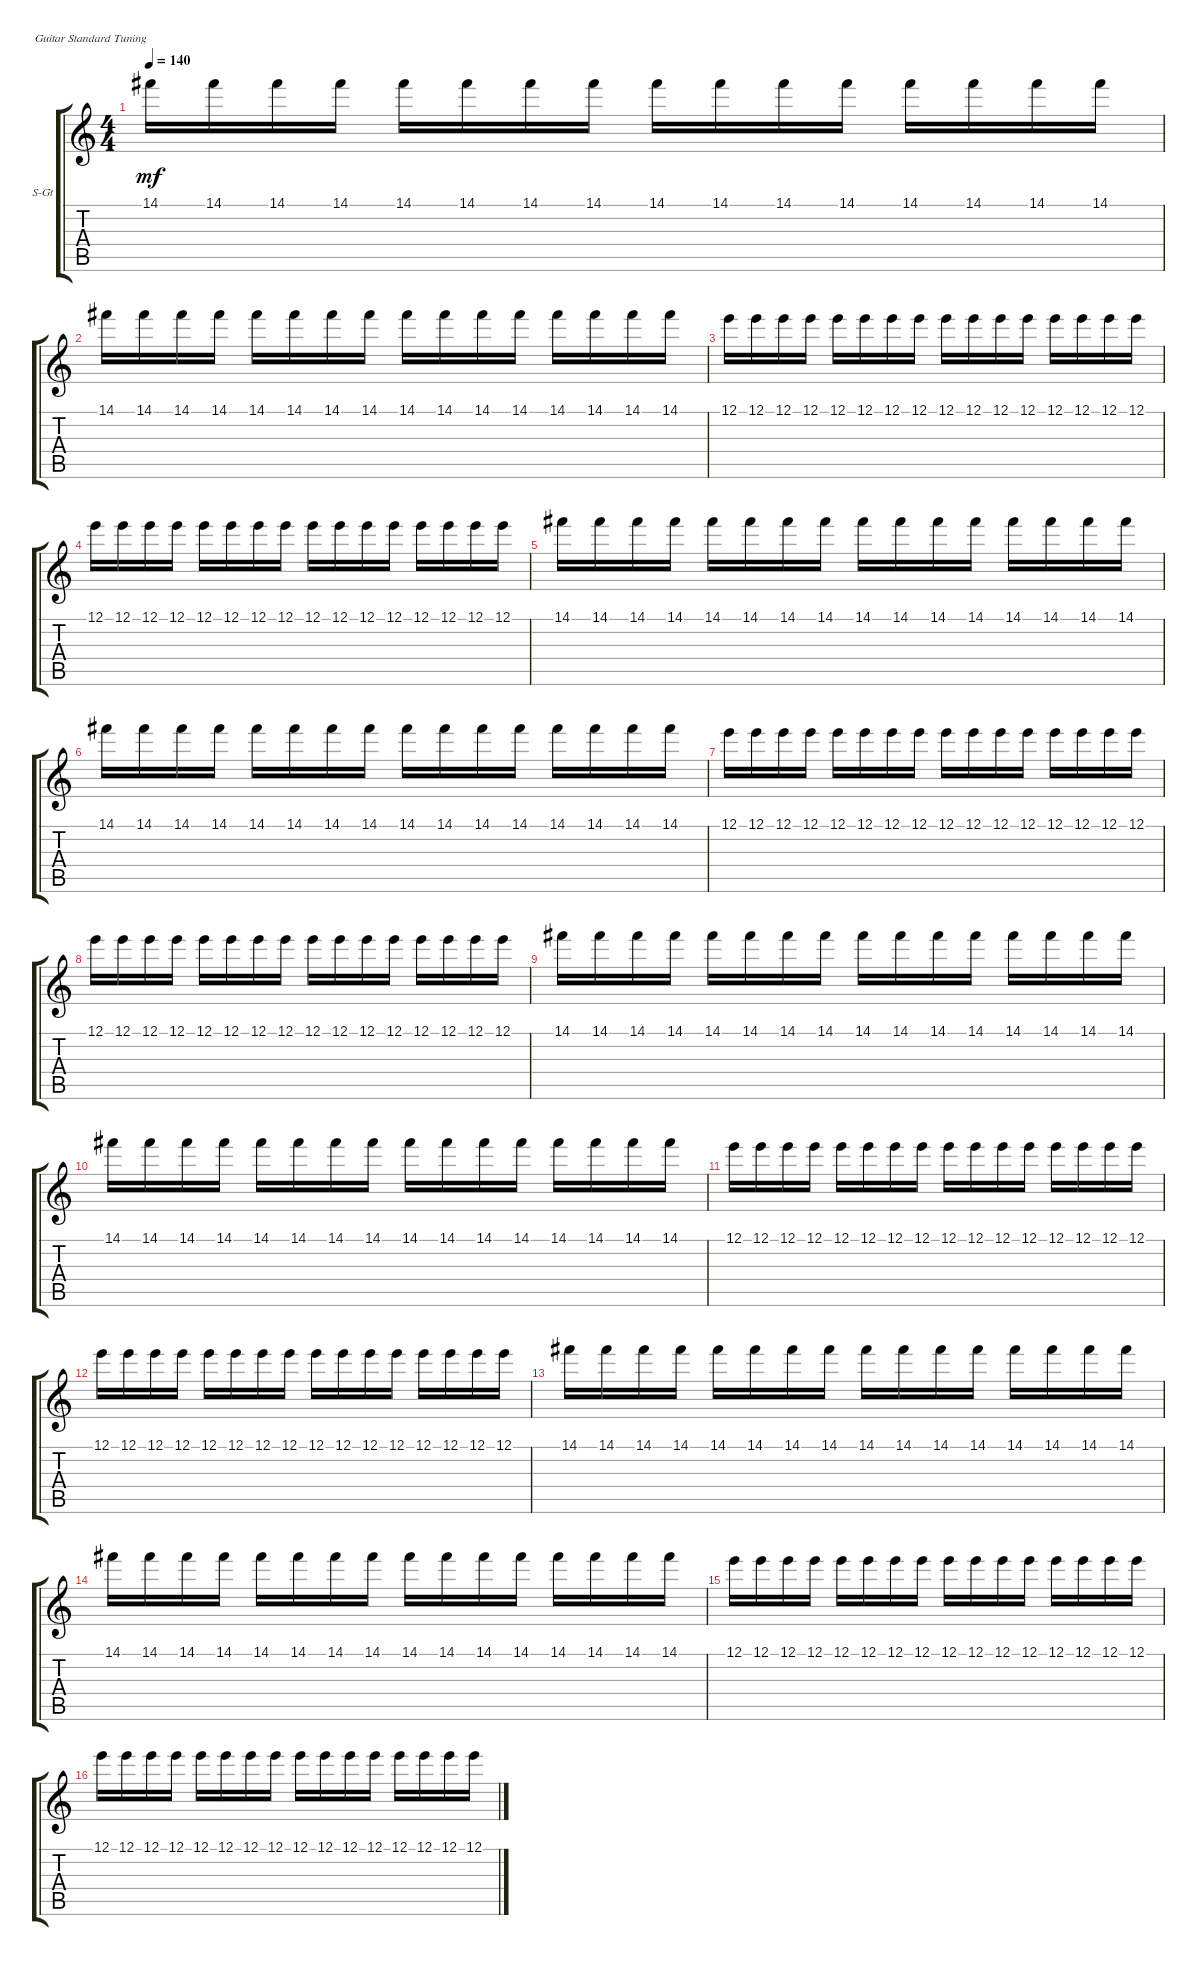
\bracketExtendMode groupsimilarinstruments
\firstSystemTrackNameOrientation horizontal
\otherSystemsTrackNameOrientation horizontal
\track ("Lisa Gerrard (Yan T'Chin)" "S-Gt") {instrument acousticguitarsteel}
\staff {score tabs}
\tuning (E4 B3 G3 D3 A2 E2)
\ts (4 4)
\tempo 140
\clef g2
\ks c
14.1.16{dy mf} 14.1.16 14.1.16 14.1.16 14.1.16 14.1.16 14.1.16 14.1.16 14.1.16 14.1.16 14.1.16 14.1.16 14.1.16 14.1.16 14.1.16 14.1.16 |
14.1.16 14.1.16 14.1.16 14.1.16 14.1.16 14.1.16 14.1.16 14.1.16 14.1.16 14.1.16 14.1.16 14.1.16 14.1.16 14.1.16 14.1.16 14.1.16 |
12.1.16 12.1.16 12.1.16 12.1.16 12.1.16 12.1.16 12.1.16 12.1.16 12.1.16 12.1.16 12.1.16 12.1.16 12.1.16 12.1.16 12.1.16 12.1.16 |
12.1.16 12.1.16 12.1.16 12.1.16 12.1.16 12.1.16 12.1.16 12.1.16 12.1.16 12.1.16 12.1.16 12.1.16 12.1.16 12.1.16 12.1.16 12.1.16 |
14.1.16 14.1.16 14.1.16 14.1.16 14.1.16 14.1.16 14.1.16 14.1.16 14.1.16 14.1.16 14.1.16 14.1.16 14.1.16 14.1.16 14.1.16 14.1.16 |
14.1.16 14.1.16 14.1.16 14.1.16 14.1.16 14.1.16 14.1.16 14.1.16 14.1.16 14.1.16 14.1.16 14.1.16 14.1.16 14.1.16 14.1.16 14.1.16 |
12.1.16 12.1.16 12.1.16 12.1.16 12.1.16 12.1.16 12.1.16 12.1.16 12.1.16 12.1.16 12.1.16 12.1.16 12.1.16 12.1.16 12.1.16 12.1.16 |
12.1.16 12.1.16 12.1.16 12.1.16 12.1.16 12.1.16 12.1.16 12.1.16 12.1.16 12.1.16 12.1.16 12.1.16 12.1.16 12.1.16 12.1.16 12.1.16 |
14.1.16 14.1.16 14.1.16 14.1.16 14.1.16 14.1.16 14.1.16 14.1.16 14.1.16 14.1.16 14.1.16 14.1.16 14.1.16 14.1.16 14.1.16 14.1.16 |
14.1.16 14.1.16 14.1.16 14.1.16 14.1.16 14.1.16 14.1.16 14.1.16 14.1.16 14.1.16 14.1.16 14.1.16 14.1.16 14.1.16 14.1.16 14.1.16 |
12.1.16 12.1.16 12.1.16 12.1.16 12.1.16 12.1.16 12.1.16 12.1.16 12.1.16 12.1.16 12.1.16 12.1.16 12.1.16 12.1.16 12.1.16 12.1.16 |
12.1.16 12.1.16 12.1.16 12.1.16 12.1.16 12.1.16 12.1.16 12.1.16 12.1.16 12.1.16 12.1.16 12.1.16 12.1.16 12.1.16 12.1.16 12.1.16 |
14.1.16 14.1.16 14.1.16 14.1.16 14.1.16 14.1.16 14.1.16 14.1.16 14.1.16 14.1.16 14.1.16 14.1.16 14.1.16 14.1.16 14.1.16 14.1.16 |
14.1.16 14.1.16 14.1.16 14.1.16 14.1.16 14.1.16 14.1.16 14.1.16 14.1.16 14.1.16 14.1.16 14.1.16 14.1.16 14.1.16 14.1.16 14.1.16 |
12.1.16 12.1.16 12.1.16 12.1.16 12.1.16 12.1.16 12.1.16 12.1.16 12.1.16 12.1.16 12.1.16 12.1.16 12.1.16 12.1.16 12.1.16 12.1.16 |
12.1.16 12.1.16 12.1.16 12.1.16 12.1.16 12.1.16 12.1.16 12.1.16 12.1.16 12.1.16 12.1.16 12.1.16 12.1.16 12.1.16 12.1.16 12.1.16
